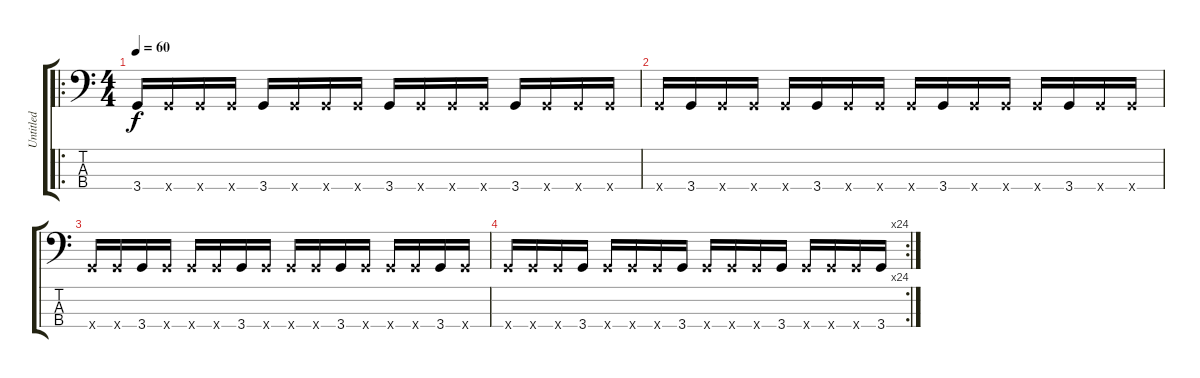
\track ("Untitled" "Untitled") {instrument electricbassfinger}
\staff {score tabs}
\tuning (G2 D2 A1 E1) {hide}
\ro
\ts (4 4)
\tempo 60
\clef f4
\ks c
3.4.16{dy f instrument electricbassfinger} 3.4{x}.16 3.4{x}.16 3.4{x}.16 3.4.16 3.4{x}.16 3.4{x}.16 3.4{x}.16 3.4.16 3.4{x}.16 3.4{x}.16 3.4{x}.16 3.4.16 3.4{x}.16 3.4{x}.16 3.4{x}.16 |
3.4{x}.16 3.4.16 3.4{x}.16 3.4{x}.16 3.4{x}.16 3.4.16 3.4{x}.16 3.4{x}.16 3.4{x}.16 3.4.16 3.4{x}.16 3.4{x}.16 3.4{x}.16 3.4.16 3.4{x}.16 3.4{x}.16 |
3.4{x}.16 3.4{x}.16 3.4.16 3.4{x}.16 3.4{x}.16 3.4{x}.16 3.4.16 3.4{x}.16 3.4{x}.16 3.4{x}.16 3.4.16 3.4{x}.16 3.4{x}.16 3.4{x}.16 3.4.16 3.4{x}.16 |
\rc 24
3.4{x}.16 3.4{x}.16 3.4{x}.16 3.4.16 3.4{x}.16 3.4{x}.16 3.4{x}.16 3.4.16 3.4{x}.16 3.4{x}.16 3.4{x}.16 3.4.16 3.4{x}.16 3.4{x}.16 3.4{x}.16 3.4.16
